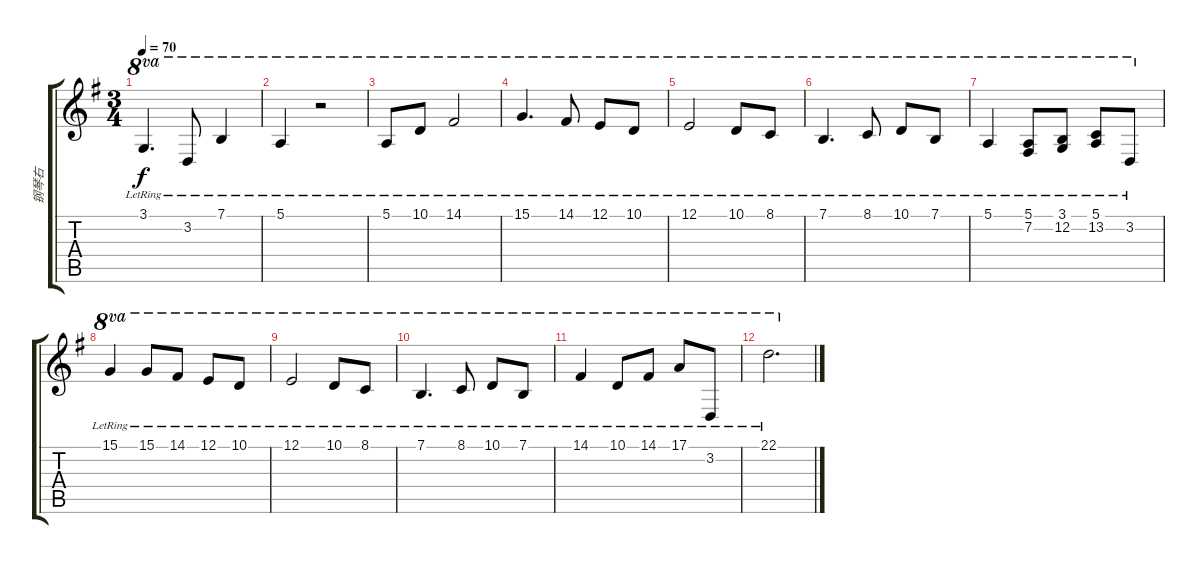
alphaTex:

\track ("钢琴右" "钢琴右") {instrument acousticgrandpiano}
\staff {score tabs}
\tuning (E4 B3 G3 D3 A2 E2) {hide}
\ts (3 4)
\tempo 70
\clef g2
\ks g
3.1{lr}.4{d ot 8va dy f} 3.2{lr}.8{ot 8va} 7.1{lr}.4{ot 8va} |
5.1{lr}.4{ot 8va} r.2{ot 8va} |
5.1{lr}.8{ot 8va} 10.1{lr}.8{ot 8va} 14.1{lr}.2{ot 8va} |
15.1{lr}.4{d ot 8va} 14.1{lr}.8{ot 8va} 12.1{lr}.8{ot 8va} 10.1{lr}.8{ot 8va} |
12.1{lr}.2{ot 8va} 10.1{lr}.8{ot 8va} 8.1{lr}.8{ot 8va} |
7.1{lr}.4{d ot 8va} 8.1{lr}.8{ot 8va} 10.1{lr}.8{ot 8va} 7.1{lr}.8{ot 8va} |
5.1{lr}.4{ot 8va} (5.1{lr} 7.2{lr}).8{ot 8va} (3.1{lr} 12.2{lr}).8{ot 8va} (5.1{lr} 13.2{lr}).8{ot 8va} 3.2{lr}.8{ot 8va} |
15.1{lr}.4{ot 8va} 15.1{lr}.8{ot 8va} 14.1{lr}.8{ot 8va} 12.1{lr}.8{ot 8va} 10.1{lr}.8{ot 8va} |
12.1{lr}.2{ot 8va} 10.1{lr}.8{ot 8va} 8.1{lr}.8{ot 8va} |
7.1{lr}.4{d ot 8va} 8.1{lr}.8{ot 8va} 10.1{lr}.8{ot 8va} 7.1{lr}.8{ot 8va} |
14.1{lr}.4{ot 8va} 10.1{lr}.8{ot 8va} 14.1{lr}.8{ot 8va} 17.1{lr}.8{ot 8va} 3.2{lr}.8{ot 8va} |
22.1{lr}.2{d ot 8va}
